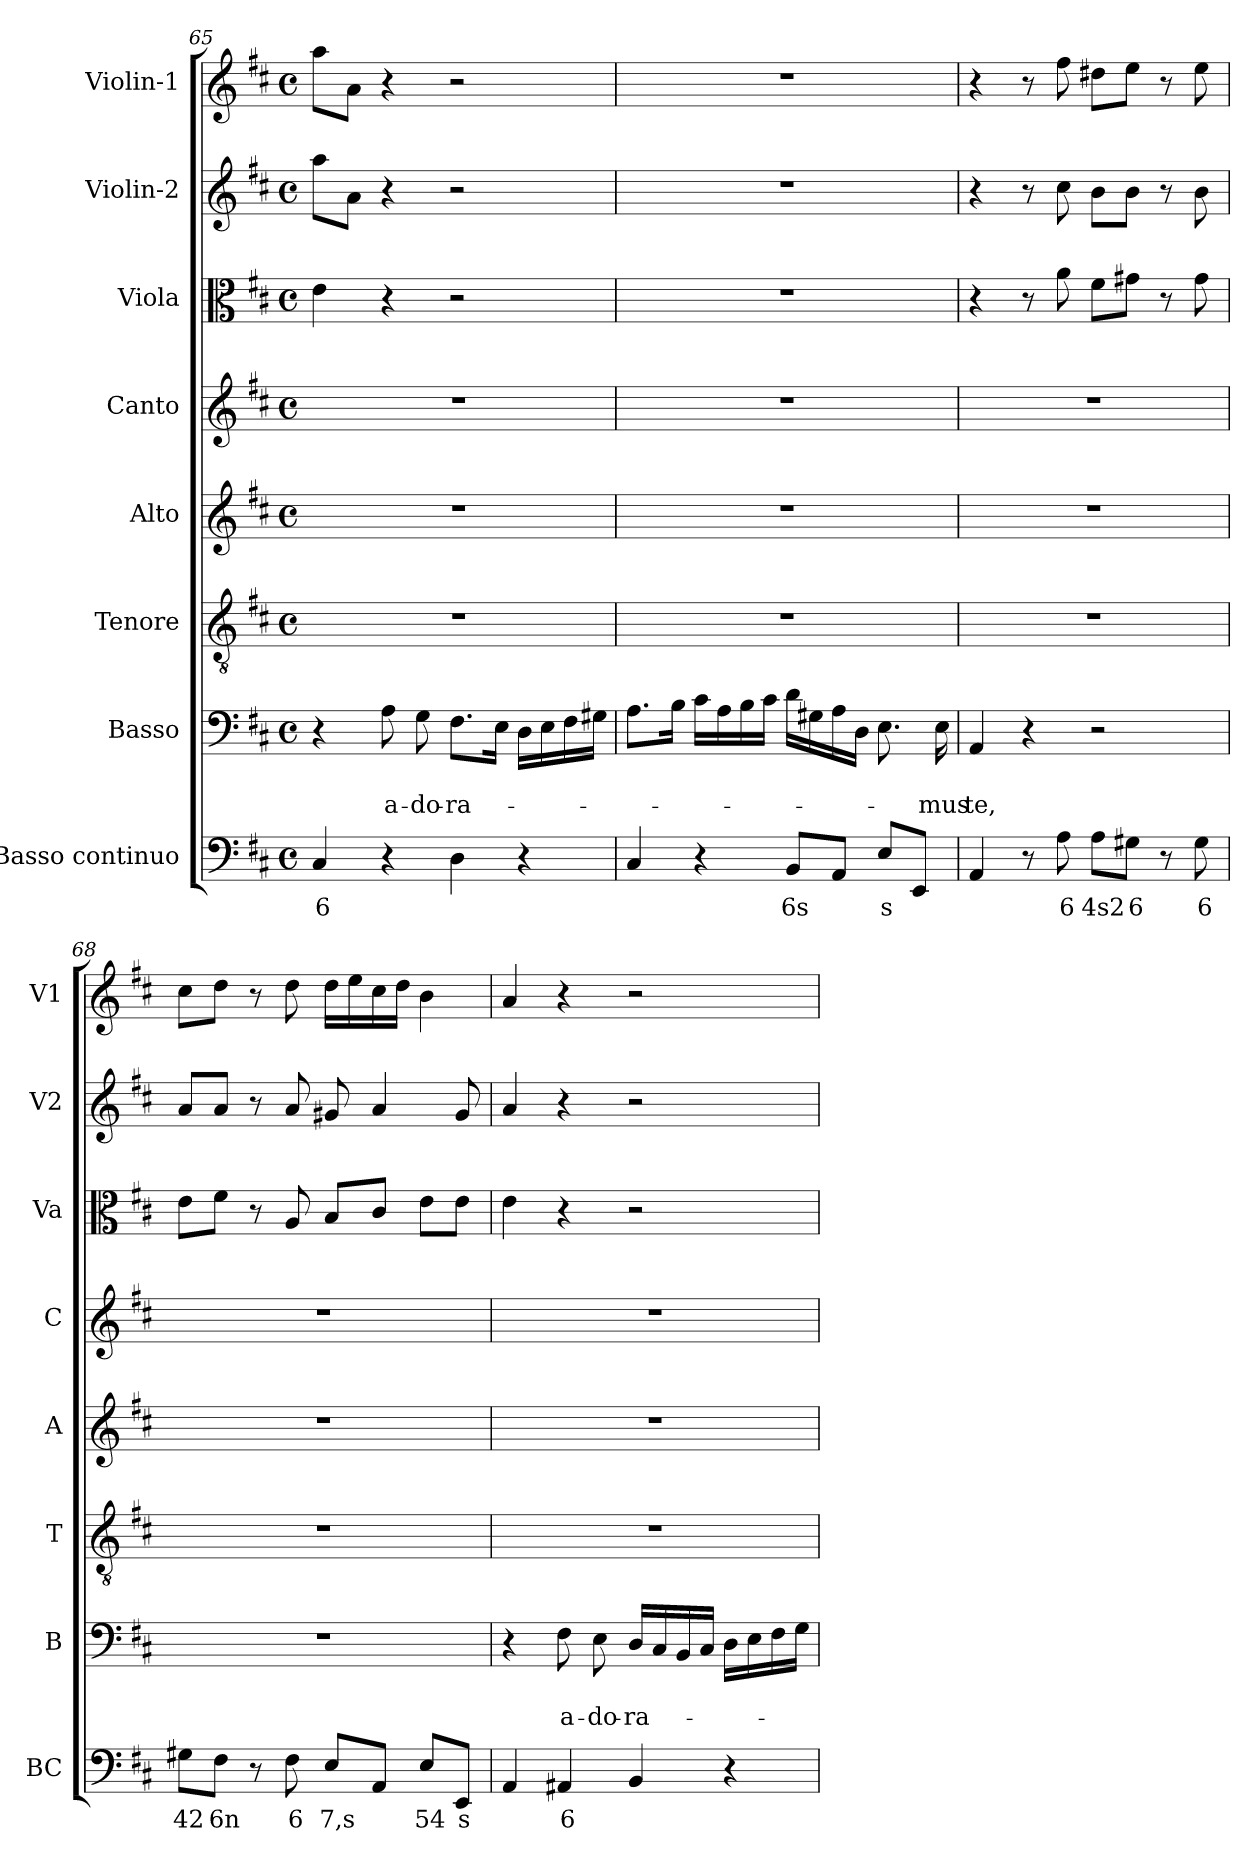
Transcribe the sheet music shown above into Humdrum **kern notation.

**kern	**text	**kern	**text	**text	**kern	**kern	**kern	**kern	**kern	**kern
*part8	*part8	*part7	*part7	*part7	*part6	*part5	*part4	*part3	*part2	*part1
*staff8	*staff8	*staff7	*staff7	*staff7	*staff6	*staff5	*staff4	*staff3	*staff2	*staff1
*I"Basso continuo	*	*I"Basso	*	*	*I"Tenore	*I"Alto	*I"Canto	*I"Viola	*I"Violin-2	*I"Violin-1
*I'BC	*	*I'B	*	*	*I'T	*I'A	*I'C	*I'Va	*I'V2	*I'V1
*clefF4	*	*clefF4	*	*	*clefGv2	*clefG2	*clefG2	*clefC3	*clefG2	*clefG2
*k[f#c#]	*	*k[f#c#]	*	*	*k[f#c#]	*k[f#c#]	*k[f#c#]	*k[f#c#]	*k[f#c#]	*k[f#c#]
*D:	*	*D:	*	*	*D:	*D:	*D:	*D:	*D:	*D:
*M4/4	*	*M4/4	*	*	*M4/4	*M4/4	*M4/4	*M4/4	*M4/4	*M4/4
*met(c)	*	*met(c)	*	*	*met(c)	*met(c)	*met(c)	*met(c)	*met(c)	*met(c)
=65	=65	=65	=65	=65	=65	=65	=65	=65	=65	=65
!	!LO:LY:b	!	!	!	!	!	!	!	!	!
4C#/	6	4r	.	.	1r	1r	1r	4e\	8aa\L	8aa\L
.	.	.	.	.	.	.	.	.	8a\J	8a\J
!	!	!	!	!LO:LY:b	!	!	!	!	!	!
4r	.	8A\	.	a-	.	.	.	4r	4r	4r
!	!	!	!	!LO:LY:b	!	!	!	!	!	!
.	.	8G\	.	-do-	.	.	.	.	.	.
!	!	!	!	!LO:LY:b	!	!	!	!	!	!
4D\	.	8.F#\L	.	-ra-	.	.	.	2r	2r	2r
.	.	16E\Jk	.	.	.	.	.	.	.	.
4r	.	16D\LL	.	.	.	.	.	.	.	.
.	.	16E\	.	.	.	.	.	.	.	.
.	.	16F#\	.	.	.	.	.	.	.	.
.	.	16G#X\JJ	.	.	.	.	.	.	.	.
=66	=66	=66	=66	=66	=66	=66	=66	=66	=66	=66
4C#/	.	8.A\L	.	.	1r	1r	1r	1r	1r	1r
.	.	16B\Jk	.	.	.	.	.	.	.	.
4r	.	16c#\LL	.	.	.	.	.	.	.	.
.	.	16A\	.	.	.	.	.	.	.	.
.	.	16B\	.	.	.	.	.	.	.	.
.	.	16c#\JJ	.	.	.	.	.	.	.	.
!	!LO:LY:b	!	!	!	!	!	!	!	!	!
8BB/L	6s	16d\LL	.	.	.	.	.	.	.	.
.	.	16G#X\	.	.	.	.	.	.	.	.
8AA/J	.	16A\	.	.	.	.	.	.	.	.
.	.	16D\JJ	.	.	.	.	.	.	.	.
!	!LO:LY:b	!	!	!	!	!	!	!	!	!
8E/L	s	8.E\	.	.	.	.	.	.	.	.
8EE/J	.	.	.	.	.	.	.	.	.	.
!	!	!	!	!LO:LY:b	!	!	!	!	!	!
.	.	16E\	.	-mus	.	.	.	.	.	.
!!LO:LB:g=z
=67	=67	=67	=67	=67	=67	=67	=67	=67	=67	=67
!	!	!	!	!LO:LY:b	!	!	!	!	!	!
4AA/	.	4AA/	.	te,	1r	1r	1r	4r	4r	4r
8r	.	4r	.	.	.	.	.	8r	8r	8r
!	!LO:LY:b	!	!	!	!	!	!	!	!	!
8A\	6	.	.	.	.	.	.	8a\	8cc#\	8ff#\
!	!LO:LY:b	!	!	!	!	!	!	!	!	!
8A\L	4s2	2r	.	.	.	.	.	8f#\L	8b\L	8dd#X\L
!	!LO:LY:b	!	!	!	!	!	!	!	!	!
8G#X\J	6	.	.	.	.	.	.	8g#X\J	8b\J	8ee\J
8r	.	.	.	.	.	.	.	8r	8r	8r
!	!LO:LY:b	!	!	!	!	!	!	!	!	!
8G#\	6	.	.	.	.	.	.	8g#\	8b\	8ee\
=68	=68	=68	=68	=68	=68	=68	=68	=68	=68	=68
!	!LO:LY:b	!	!	!	!	!	!	!	!	!
8G#X\L	42	1r	.	.	1r	1r	1r	8e\L	8a/L	8cc#\L
!	!LO:LY:b	!	!	!	!	!	!	!	!	!
8F#\J	6n	.	.	.	.	.	.	8f#\J	8a/J	8dd\J
8r	.	.	.	.	.	.	.	8r	8r	8r
!	!LO:LY:b	!	!	!	!	!	!	!	!	!
8F#\	6	.	.	.	.	.	.	8A/	8a/	8dd\
!	!LO:LY:b	!	!	!	!	!	!	!	!	!
8E/L	7,s	.	.	.	.	.	.	8B/L	8g#X/	16dd\LL
.	.	.	.	.	.	.	.	.	.	16ee\
8AA/J	.	.	.	.	.	.	.	8c#/J	4a/	16cc#\
.	.	.	.	.	.	.	.	.	.	16dd\JJ
!	!LO:LY:b	!	!	!	!	!	!	!	!	!
8E/L	54	.	.	.	.	.	.	8e\L	.	4b\
!	!LO:LY:b	!	!	!	!	!	!	!	!	!
8EE/J	s	.	.	.	.	.	.	8e\J	8g#/	.
=69	=69	=69	=69	=69	=69	=69	=69	=69	=69	=69
4AA/	.	4r	.	.	1r	1r	1r	4e\	4a/	4a/
!	!LO:LY:b	!	!	!LO:LY:b	!	!	!	!	!	!
4AA#X/	6	8F#\	.	a-	.	.	.	4r	4r	4r
!	!	!	!	!LO:LY:b	!	!	!	!	!	!
.	.	8E\	.	-do-	.	.	.	.	.	.
!	!	!	!	!LO:LY:b	!	!	!	!	!	!
4BB/	.	16D/LL	.	-ra-	.	.	.	2r	2r	2r
.	.	16C#/	.	.	.	.	.	.	.	.
.	.	16BB/	.	.	.	.	.	.	.	.
.	.	16C#/JJ	.	.	.	.	.	.	.	.
4r	.	16D\LL	.	.	.	.	.	.	.	.
.	.	16E\	.	.	.	.	.	.	.	.
.	.	16F#\	.	.	.	.	.	.	.	.
.	.	16G\JJ	.	.	.	.	.	.	.	.
=	=	=	=	=	=	=	=	=	=	=
*-	*-	*-	*-	*-	*-	*-	*-	*-	*-	*-
